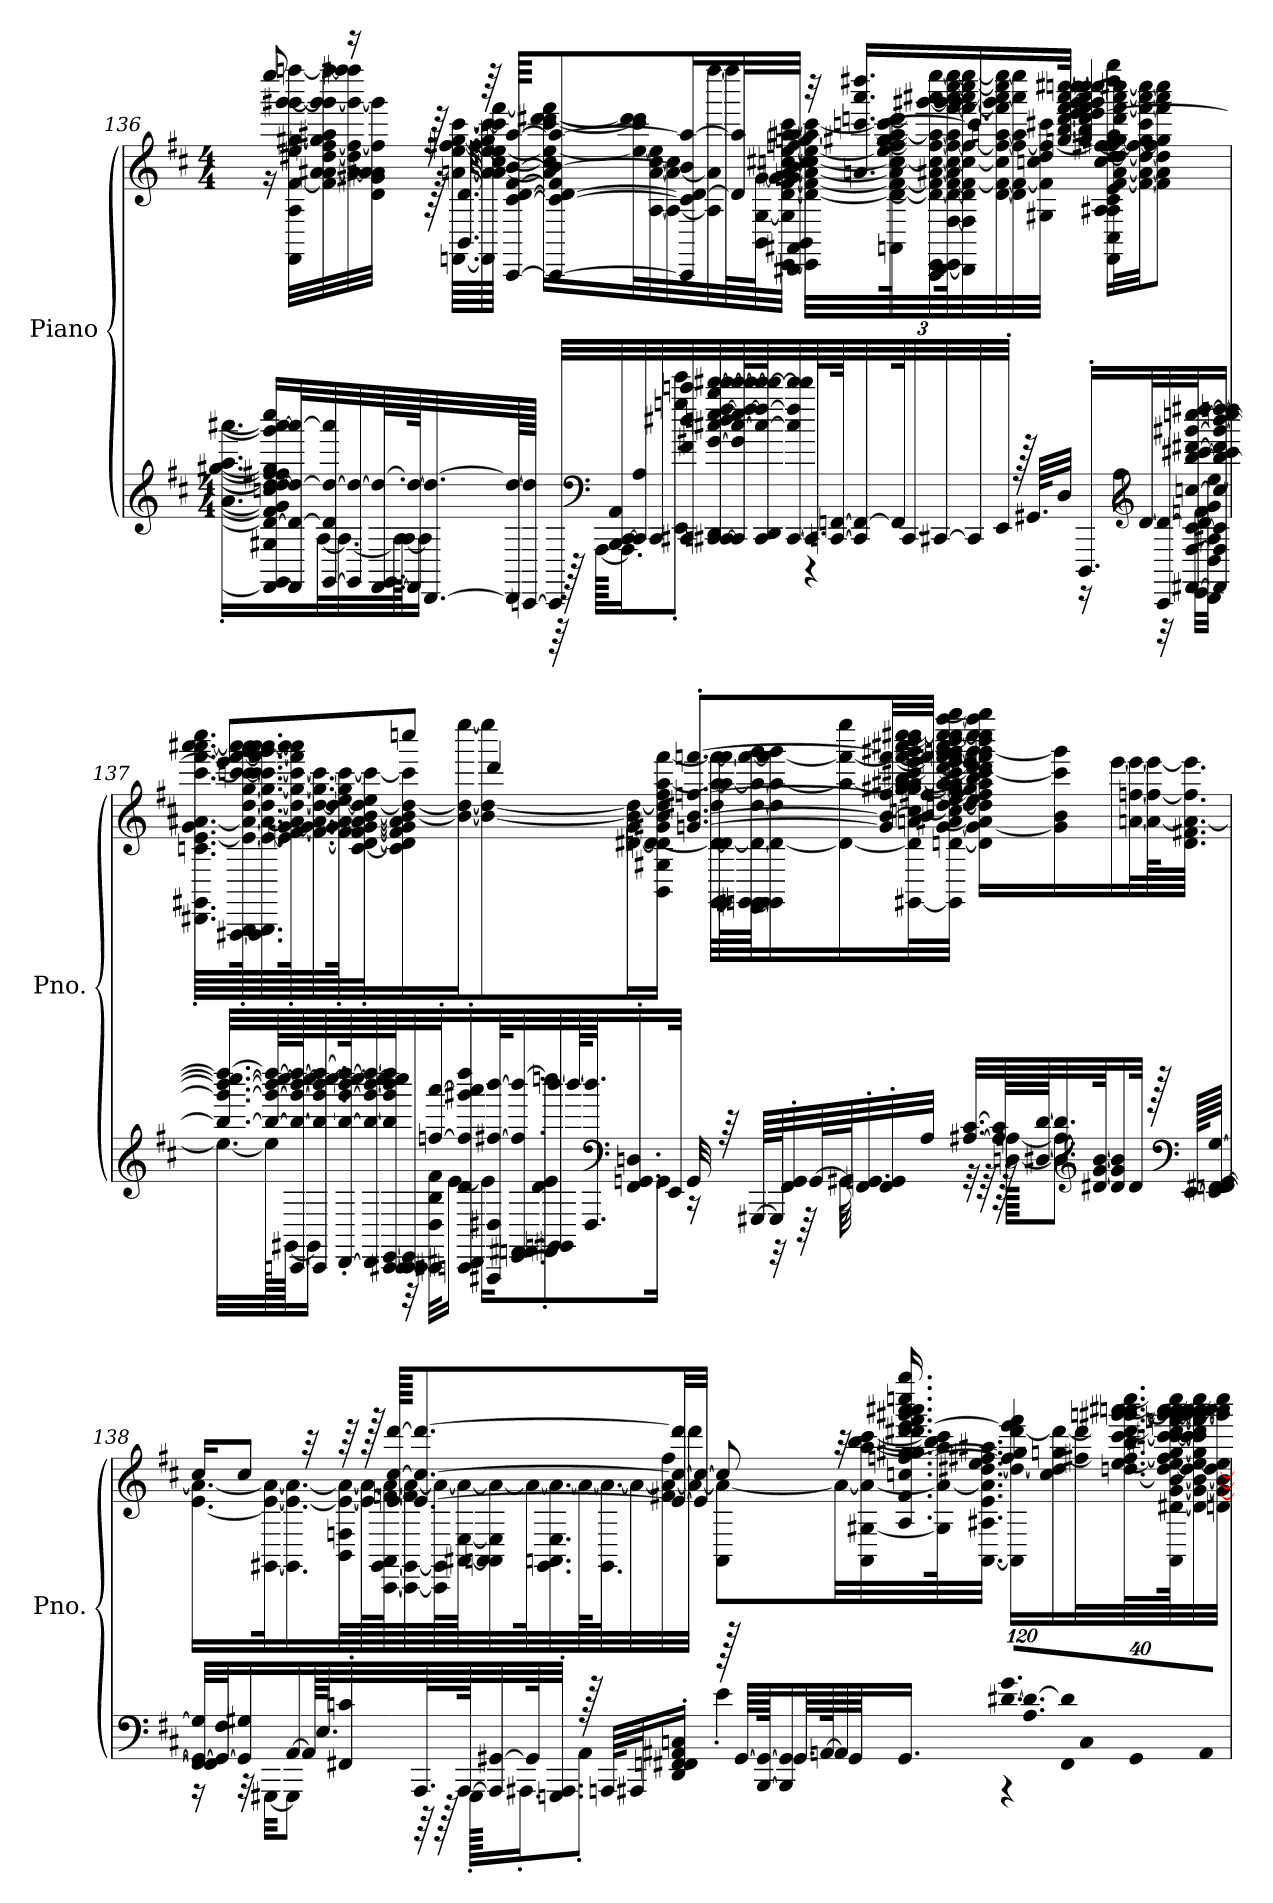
**kern	**kern
*part1	*part1
*staff2	*staff1
*I"Piano	*
*I'Pno.	*
!!LO:LB:g=z
*clefG2	*clefG2
*k[f#c#]	*k[f#c#]
*M4/4	*M4/4
=136	=136
*^	*^
16FF#/_ 16GG/ 16G#X/ 16d/_ 16f#/] 16g#/] 16ccn/ 16dd/_ 16dd#/] 16ff/] 16ff#X/ 16gg/] 16ggg#/] 16aaa/_ 16cccc#/LL	16.a\' 16.gg#X\' 16.aa\' 16.aaa#X\'LL	8eeee/	16r
32FF#/] 32d/_ 32dd/_ 32aaa/_L	.	.	32FF#\ 32A\ [32f#\ 32ee\ [32gg#X\ [32ggg\ [32ggg#X\ [32ffffn\LLL
[32GG/ 32d/] 32dd/_ 32aaa/]	[32A\L	.	32f#\] [32a\ 32a#X\ [32dd#X\ [32ffn\ 32gg#\] 32aa#X\ 32ggg\] 32ggg#\_ 32ffff\_
32GG/] 32dd/_	32.A\_	16r	32a\_ 32dd#\] 32ff\_ 32ggg#\_ 32ffff\] 32ffff#X\
[64.FF#/ 64.GG/ 64.dd/_L	.	.	32d\ 32g#X\ 32a\] 32a#X\ 32ff\] 32ggg#\]JJJ
.	128A\LL]	.	.
128FF#/] 128dd/_JK	[128A\JJJ	.	.
[32.DD/ 32.dd/_	16A\JJ]	128r	128r
.	.	64.BB/ 64.d/	[64.FFn\ [64.an\ [64.ee\ [64.ff#X\ [64.gg#\ [64.ccc#\LLLL
.	.	64r	64FF\] 64a\] 64ee\_ 64ff#\] 64gg#\] 64ccc#\_
128DD/] 128dd/_LL	.	[64CC#/ [64c#/ [64d/ [64f#/ [64b/ [64aan/KKKL	[64a\ [64cc#\ 64ee\_ 64ccc#\] [64fff#\JJJJ
[128CCn/ 128dd/]JJJJJ	.	.	.
32CC/LLL]	64r	8CC#/_ 8c#/_ 8d/_ 8f#/] 8b/_ 8aa/_	16a\] 16cc#\] 16ee\_ [16ccc#\ [16ddd\ [16ddd#X\ 16fff#\]LL
.	128r	.	.
*clefF4	*	*	*
.	[128AAA\KKKLL	.	.
32BBB/ [32CC/ 32AA/	16.AAA\J]	.	.
32CC/] 32A/	.	.	32ee\_ 32ccc#\] 32ddd\] 32ddd#\]L
32CC/	.	.	[32A\ [32a\ [32cc#\ 32ee\]
32CC#X/ 32f#/ 32dd#X/ 32cccn/	8EE\' 8ggn\' 8eee\'J	16CC#/] 16c#/] 16d/_ 16b/] 16aa/_L	32A\_ 32a\_ 32cc#\]
32CCn/ [32CC#X/ 32DD/ [32g#X/ [32cc#X/ 32ddn/ [32ee/ [32ff#/ 32bb/ [32ddd/ [32ddd#X/	.	.	32A\] 32a\] [32ffff#\
64CC#/] 64g#/] 64cc#/_ 64ee/] 64ff#/_ 64ddd/_ 64ddd#/_L	.	32d/] 32aa/]L	64ffff#\L]
64CC#/ 64DD/ 64cc#/_ 64ff#/_ 64ddd/_ 64ddd#/_J	.	.	64BB\ [64G\ [64g#\J
[32CC#/ 32cc#/] 32ff#/] 32ddd/] 32ddd#/]	.	32DD#X/ 32AA#X/ 32BB/ 32gn/ 32b/ 32ccn/ 32ffn/ 32ggn/ 32aa/JJJ	[32EE\ 32G\] [32d\ [32f#\ 32g#\] [32a#X\ [32cc#X\ [32ee\ [32aa#X\ [32ccc#\JJJ
64.CC#/L]	4r	32r	32EE\] 32d\_ 32f#\_ 32a#\_ 32cc#\_ 32ee\_ 32aa#\_ 32ccc#\_LLL
[128CCn/ [128FFn/JK	.	.	.
32CC/] 32FF/_	.	16.an/ [16.cccn/ 16.aaa/ 16.dddd#X/LL	32AAn\ 32d\_ 32f#\_ 32a#\] 32cc#\_ 32ee\] [32ff\ [32gg#X\ 32aa#\_ 32ccc#\] [32dddn\
*Xbrackettup	*	*	*
96FF/K]	.	.	64d\_ 64f#\_ 64cc#\_ 64ff\] 64gg#\] 64aa#\_ 64ddd\]K
48.CC/	.	.	.
.	.	.	32CC#\ [32EE\ 32d\_ 32f#\] [32a#X\ 32cc#\_ [32ff\ 32aa#\_ [32ggg#X\ [32aaa#X\ [32eeee\
[48CC#X/	.	.	.
.	.	.	[64DD#\ 64EE\] [64F#\ 64d\_ [64f#\ 64a#\] 64cc#\_ 64ff\_ 64aa#\] [64fff#\ 64ggg#\_ 64aaa#\_ [64cccc#\ 64eeee\_K
32CC#/]	.	16.ccc/]	32DD#\] 32F#\] 32d\] 32f#\_ 32cc#\_ 32ff\_ 32fff#\_ 32ggg#\_ 32aaa#\_ 32cccc#\_ 32eeee\_
32EE'/JJJ	.	.	[32d\ 32f#\_ 32cc#\] 32ff\_ [32aan\ 32fff#\] 32ggg#\] 32aaa#\_ 32cccc#\] 32eeee\_
128r	.	.	32d\] 32f#\_ 32ff\_ 32aa\] 32aaa#\] 32eeee\]
64.GG#X/KLLL	.	.	.
32D/JJJ	.	[32ggn/ [32bb/ [32ddd/ [32eee/ [32fff#/ [32ggg#/ [32aaa#/ [32ccccn/ [32cccc#X/JJk	32G#X\ 32f#\] 32ccn\ 32dd#\ 32ff\_ 32ccc#X\JJJ
16.DDD'/LL	16r	4gg/] 4bb/] 4ddd/] 4eee/_ 4fff#/] 4ggg#/] 4aaa#/] 4cccc/] 4cccc#/]	16FF\ 16C#\ 16A\ 16A#X\ 16c#\ 16e\ 16cc\ [16dd#\ 16ff\_ 16ff#X\ 16gg#X\ 16aa\ 16dddd#\ 16gggg\LL
.	16A\	.	[32f#\ [32a#\ 32dd#\_ 32ff\_ [32gg#\ 32ddd\ [32fff#\ [32aaa#\ [32cccc#X\L
*clefG2	*	*	*
[32d/L	.	.	32f#\_ 32a#\_ 32dd#\_ 32ff\_ 32gg#\_ 32ccc#\ 32fff#\_ 32aaa#\_ 32cccc#\_JJ
32CC#/ 32d/_	32r	.	8f#\] 8a#\] 8dd#\] 8ff\] 8gg#\] 8fff#\] 8aaa#\] 8cccc#\]J
[32FF#X/ [32F#/ [32c#/ 32d/] [32ccn/ [32bb/ [32ccc#X/ [32ddd#X/ [32ggg#X/ [32ccccn/ [32dddd#X/J	32EE\ 32fn\KLL	.	.
16FF#/] 16F#/] 16c#/] 16cc/] 16bb/_ 16ccc#/] 16ddd#/] 16ggg#/_ [16bbb/ 16cccc/_ [16ddddn/ 16dddd#/]JJ	16DD\ 16D\ 16A#X\ 16f\ 16g#\ [16ee\JJ	.	.
!!LO:LB:g=z	!!
=137	=137	=137	=137
32.bb/_ 32.ggg#/_ 32.bbb/_ 32.cccc/_ 32.dddd/_LLL	32.ee\LLL_	8eee/L]	64.DD#X\' 64.GG#X\' 64.cn\' [64.e\' 64.g\' [64.a#X\' [64.ccc#\' [64.fff#\' [64.aaa\' [64.aaa#X\' 64.cccc#\'LLLL
.	.	.	[128AAA#X\' [128BBB\' 128e\_' 128a#\_' [128dd\' [128gg\' [128cccn\' 128ccc#\_' 128fff#\_' [128ggg\' 128aaa\_' 128aaa#\_'K
.	.	.	64.AAA#\] 64.BBB\] 64.e\_ 64.a#\_ 64.dd\_ 64.gg\_ 64.ccc\] 64.ccc#\_ 64.fff#\_ 64.ggg\] 64.aaa\_ 64.aaa#\_
128bb/_ 128ggg#/_ 128bbb/_ 128cccc/_ 128dddd/_LL	128ee\LL]	.	.
[128CCn/ 128bb/_ 128ggg#/_ 128bbb/_ 128cccc/_ 128dddd/_J	[128GG#X\JJJ	.	128e\]' [128fn\' [128g\' 128a#\_' 128dd\_' 128gg\_' 128ccc#\_' 128fff#\]' 128aaa\]' 128aaa#\]'K
64.CC/] 64.bb/_ 64.ggg#/_ 64.bbb/_ 64.cccc/_ 64.dddd/_	16GG#\JJ]	.	64.f\_ 64.g\] 64.a#\_ 64.dd\_ 64.gg\_ 64.ccc#\_
[128DD/ 128bb/_ 128ggg#/_ 128bbb/_ 128cccc/_ 128dddd/_K	.	.	128f\]' 128g\' 128a#\_' 128dd\_' [128ee\' 128gg\]' 128ccc#\_'JK
64DD/] 64bb/_ 64ggg#/_ 64bbb/_ 64cccc/_ 64dddd/_	.	.	[32c\' [32d\' [32f\' [32g\' 32a#\_' [32b\' 32dd\_' 32ee\]' 32ccc#\_'J
[64CC/ [64CC#X/ [64EE/ 64bb/] 64ggg#/] 64bbb/] 64cccc/] 64dddd/]J	.	.	.
32CC/] 32CC#/] 32EE/]	32r	8ccccn/J	16c\] 16d\] 16f\] 16g\] 16a#\] 16b\_ 16dd\_ 16ccc#\]
[32ffn/' [32aaa/'J	32CC#X\ 32D\ 32B\ 32f#\KLL	.	.
16CCn/' 16DD#X/' 16d/' 16ff/]' 16ggg#X/' 16aaa/]' 16dddd/'	[16e\JJ	.	16b\_ 16dd\_ [16eeee\J
64AAA#X/ 64D#X/ [64ff#X/ [64bbb/KL	16e\KL]	4ddd/	8b\_ 8dd\_ 8eeee\]
32.EE/ 32.FFn/ 32.FF#X/ 32.ff#/] 32.bbb/_	.	.	.
32GGn/ 32GG#X/ 32bbb/_	8FF#\' 8d\' 8e\' 8ccccn\'	.	.
128bbb/KL_	.	.	.
64.D#/ 64.bbb/]JJ	.	.	.
*clefF4	*	*	*
16.FF#/' 16.GGn/' 16.Dn/'	.	.	[16d#X\ 16g\ 16b\] 16dd\_L
.	16GG\Jk	.	16BB\ 16G#X\ [16dn\ 16d#\] 16g#X\ 16b\ 16dd\] 16ff#\ [16aa\ [16fff#\JJ
32EE/JJk	.	.	.
32GG/	16r	[8.gn/' [8.b/' [8.ffn/' [8.fffn/'L	[32GG#\ 32d\_ 32dd#X\ 32aa\_ 32fff#\_LLL
64r	.	.	64GG#\] 64d\_ 64aa\_ 64fff#\_L
[64GGG#X/LLLL	.	.	64FF#\ [64GGn\ [64GG#X\ 64d\_ [64dd#\ 64aa\_ 64fff#\_ [64ggg\JJ
64GGG#/J]	32r	.	16GG\] 16GG#\] 16d\_ 16dd#\] 16aa\_ 16fff#\_ 16ggg\]
32FF#/' 32GG/'	.	.	.
.	64r	.	.
[64GG/L	64GG#X\	.	.
64GG/J]	8r	.	16d\_ 16aa\_ 16fff#\_ 16eeee\
32.FF#/' 32.GGn/'	.	.	.
32FF#/' 32GG/'	.	32g/] 32b/_ 32ff/_ 32fff/_LL	[32GG#X\ 32d\] 32an\ [32ccn\ 32gg\ [32gg#X\ 32aa\_ [32aa#X\ 32bb\ [32ccc#X\ [32eee\ 32fff#\_ [32ggg#X\ [32aaa#X\ [32bbb\ [32cccc\ [32cccc#X\L
32A/JJJ	.	32b/] 32ff/] 32fff/]JJJ	32GG#\] [32dn\ [32g\ [32a#X\ 32cc\] [32ddn\ [32ee\ [32ff#X\ 32gg#\] 32aa\] 32aa#\] 32ccc#\_ [32ddd#X\ 32eee\] [32fffn\ 32fff#\] [32gggn\ 32ggg#\_ 32aaa#\] 32bbb\_ 32cccc\_ 32cccc#\_ [32ffff#\ [32gggg\JJJ
[32.A#X/ [32.c#/LLL	32r	4dd#X/' 4gg#/' 4eee/'	16d\] 16g\_ 16a#\] 16dd\] 16ee\] 16ff#\] 16aa#X\ 16bb\ 16ccc#\_ 16dddn\ 16ddd#\] 16fff\] 16ggg\] 16ggg#\_ 16bbb\] 16cccc\] 16cccc#\] 16ffff#\] 16gggg\]LL
.	64r	.	.
128A#/] 128c#/]LL	128r	.	.
[128D#X/ [128d/JJ	[128Dn\ [128An\KKKKL	.	.
32.D#/] 32.d/]	8.D\] 8.A\]J	.	16g\] 16b\ 16ccc#\] 16ggg#\]
*clefG2	*	*	*
[64d#X/ [64g/ [64b/JK	.	.	.
16d#/] 16g/] 16b/]	.	.	[16eee\
32d#/JJk	.	.	[32an\ [32ffn\ 32eee\_L
128r	.	.	128a\_ 128ff\_ 128eee\_KL
*clefF4	*	*	*
[128EE/KLLLL	.	.	64.d\ 64.f#X\ 64.a\_ 64.ff\] 64.eee\]JJJJ
64EE/] [64FFn/ [64FF#X/ [64GG/ [64G/JJJJ	.	.	.
!!LO:LB:g=z	!!
=138	=138	=138	=138
32FF/] 32FF#/] 32GG/_ 32G/]LLL	16r	16cc#/KL	[16.e\ 16.a\_LL
32GG/_ 32F#/J	.	.	.
16GG/] 16G#X/	32r	8cc#/J	.
.	[32GGG#X\KKL	.	[32GG#X\ 32e\_ 32a\_K
[16AA/	8GGG#\J]	.	16.GG#\] 16.e\_ 16.a\_
128AA/KLL]	.	32r	.
64.E/J	.	.	.
32FF#X/' 32cn/'	.	64r	64BB\ 64Fn\ 64e\_ 64a\_LL
.	.	128r	128e\] 128a\_L
.	.	[128e/ [128cc#/ [128ddd/KKKKL	[128CC#\ [128GG#\ 128AA\ [128fn\ 128a\_J
64.AAA/L	64r	8.e/_ 8.cc#/_ 8.ddd/_	64CC#\_ 64GG#\_ 64f\] 64a\_
.	128r	.	128CC#\] 128GG#\] 128a\_L
[128AAA/JK	128GGG#'\KKKLL	.	[128AA#X\ [128E\ 128a\_JJ
32AAA/] [32GG#X/	16.AAA#X'\J	.	32AAn\ 32AA#\] 32E\] 32a\_
64GG#/K]	.	.	64a\K_
32.GGGn/' 32.AAA#/'JJJ	.	.	32.GG#\ 32.AAn\ 32.E\ 32.a\_
128r	8AA'\J	.	128a\KL_
64.AAAn/KLLL	.	.	64.GG#\ 64.a\_J
32AAA#X/J	.	.	32a\_
16DD/' 16FFn/' 16FF#X/' 16AA#X/' 16Cn/'JJ	.	32e/_ 32cc#/_ 32ddd/]LL	32f#X\ 32a\_ 32ff#\
.	.	32e/] 32cc#/_JJJ	32a\_ 32ddd\JJJ
128r	4e'\	8cc#/]	8AA\ 8a\_L
[64GG#/LLLL	.	.	.
[128BBB/ 128GG#/_JJK	.	.	.
16BBB/] 16GG#/]	.	.	.
64.GG#/LL	.	.	.
[128AAn/K	.	.	.
64AA/]	.	32r	32a\LL_
64GG#/JJ	.	.	.
16.GG#/JJ	.	16.A/ 16.f#/ 16.ccn/ [16.ffn/ 16.gg/ [16.gg#X/ 16.ddd/ 16.ddd#X/ [16.eee/ 16.fff#/ 16.ggg#X/ 16.aaa/ 16.aaa#X/ 16.ccccn/ 16.gggg/	32AA\ [32G#X\ 32a\_ [32aa\ [32bb\ [32ccc#\
.	.	.	64G#\] 64a\_ 64aa\] 64bb\] 64ccc#\]K
.	.	.	[32.AA\ 32.A#X\ 32.e\ 32.a\] [32.dd#X\ 32.ee\ 32.ff#X\ 32.aa#X\JJJ
!LO:N:vis=32.	!	!	!
[1920%103d#X/ 1920%103g/LLL	4r	4ff/] 4gg#/] 4eee/]	16AA\] 16dd#\_ [16ddd#\ 16fff#\LL
!LO:N:vis=32.	!	!	!
1920%103A/ 1920%103d#/_	.	.	.
.	.	.	16cc\ 16dd#\] 16ggn\ 16ddd#\]
!LO:N:vis=32	!	!	!
640%23FF#/ 640%23d#/]	.	.	.
.	.	.	[32ff#X\ [32ddd#\L
!LO:N:vis=32	!	!	!
640%23C/	.	.	.
.	.	.	[64.ddn\ [64.ee\ 64.ff#\_ 64.bb\ [64.ccc#\ 64.ddd#\_ [64.gggn\ [64.ggg#X\ [64.aaan\ [64.aaa#X\ [64.cccc\L
!LO:N:vis=32	!	!	!
640%23GG#/	.	.	.
.	.	.	128AA\ [128d#X\ [128g\ [128b\ 128dd\_ 128ee\_ 128ff#\] [128gg#X\ [128cccn\ 128ccc#\_ 128ddd#\_ [128fffn\ 128ggg\_ 128ggg#\_ 128aaa\_ 128aaa#\_ 128cccc\_JK
.	.	.	32d#\] 32g\_ 32b\_ 32dd\] 32ee\_ 32gg#\] 32ccc\] 32ccc#\] 32ddd#\] 32fff\] 32ggg\] 32ggg#\_ 32aaa\_ 32aaa#\_ 32cccc\_
!LO:N:vis=32	!	!	!
640%23AA/JJJ	.	.	.
.	.	.	32dn\ 32g\_ 32b\_ [32dd\ 32ee\] 32ggg#\] 32aaa\] 32aaa#\] 32cccc\]JJJ
.	960ryy	960ryy	960ryy
*v	*v	*	*
*	*v	*v
=	=
*-	*-
